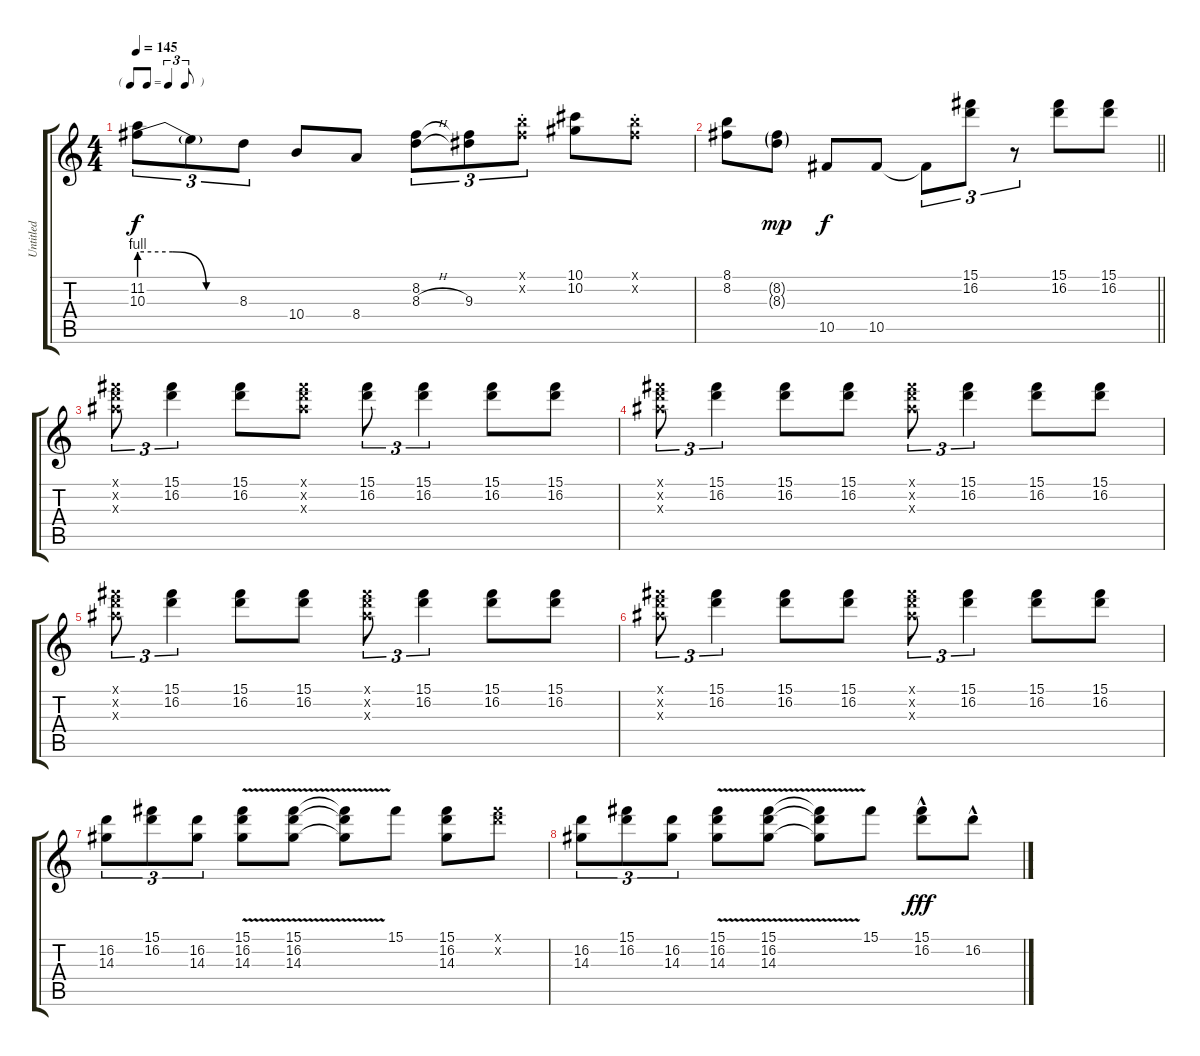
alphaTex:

\track ("Untitled" "Untitled") {instrument overdrivenguitar}
\staff {score tabs}
\tuning (Eb4 Bb3 Gb3 Db3 Ab2 Eb2) {hide}
\ts (4 4)
\tf triplet8th
\tempo 145
\clef g2
\ks c
(11.2{t} 10.3{be (custom 0 4 20 4 40 0 60 0)}).8{tu (3 2) dy f} 10.3{t}.8{tu (3 2)} 8.3.8{tu (3 2)} 10.4.8 8.4.8 (8.2 8.3{h}).8{tu (3 2)} (8.2{t} 9.3).8{tu (3 2)} (8.1{st x} 8.2{st x}).8{tu (3 2)} (10.1 10.2).8 (8.1{st x} 8.2{st x}).8 |
\barLineRight lightlight
(8.1 8.2).8 (8.2{g} 8.3{g}).8{dy mp} 10.5.8{dy f} 10.5.8 10.5{t}.8{tu (3 2)} (15.1 16.2).8{tu (3 2)} r.8{tu (3 2)} (15.1 16.2).8 (15.1 16.2).8 |
(15.1{x} 16.2{x} 16.3{x}).8{tu (3 2)} (15.1 16.2).4{tu (3 2)} (15.1 16.2).8 (15.1{x} 16.2{x} 16.3{x}).8 (15.1 16.2).8{tu (3 2)} (15.1 16.2).4{tu (3 2)} (15.1 16.2).8 (15.1 16.2).8 |
(15.1{x} 16.2{x} 16.3{x}).8{tu (3 2)} (15.1 16.2).4{tu (3 2)} (15.1 16.2).8 (15.1 16.2).8 (15.1{x} 16.2{x} 16.3{x}).8{tu (3 2)} (15.1 16.2).4{tu (3 2)} (15.1 16.2).8 (15.1 16.2).8 |
(15.1{x} 16.2{x} 16.3{x}).8{tu (3 2)} (15.1 16.2).4{tu (3 2)} (15.1 16.2).8 (15.1 16.2).8 (15.1{x} 16.2{x} 16.3{x}).8{tu (3 2)} (15.1 16.2).4{tu (3 2)} (15.1 16.2).8 (15.1 16.2).8 |
(15.1{x} 16.2{x} 16.3{x}).8{tu (3 2)} (15.1 16.2).4{tu (3 2)} (15.1 16.2).8 (15.1 16.2).8 (15.1{x} 16.2{x} 16.3{x}).8{tu (3 2)} (15.1 16.2).4{tu (3 2)} (15.1 16.2).8 (15.1 16.2).8 |
(16.2 14.3).8{tu (3 2)} (15.1 16.2).8{tu (3 2)} (16.2 14.3).8{tu (3 2)} (15.1{v} 16.2{v} 14.3{v}).8 (15.1{v} 16.2{v} 14.3{v}).8 (15.1{v t} 16.2{v t} 14.3{v t}).8 15.1.8 (15.1 16.2 14.3).8 (15.1{x} 16.2{x}).8 |
(16.2 14.3).8{tu (3 2)} (15.1 16.2).8{tu (3 2)} (16.2 14.3).8{tu (3 2)} (15.1{v} 16.2{v} 14.3{v}).8 (15.1{v} 16.2{v} 14.3{v}).8 (15.1{v t} 16.2{v t} 14.3{v t}).8 15.1.8 (15.1{hac} 16.2{hac}).8{dy fff} 16.2{hac}.8
